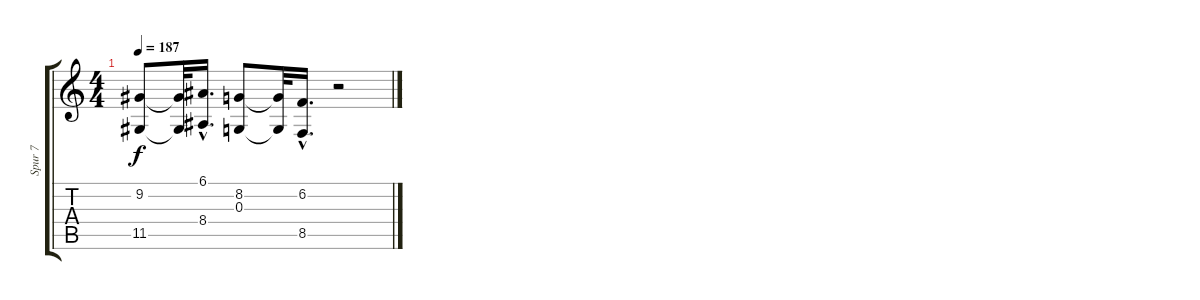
\track ("Spur 7" "Spur 7") {instrument brasssection}
\staff {score tabs}
\tuning (E4 B3 G3 D3 A2 E2) {hide}
\ts (4 4)
\tempo 187
\clef g2
\ks c
(9.2 11.5).8{dy f} (9.2{t} 11.5{t}).32 (6.1{hac} 8.4{hac}).16{d} (8.2 0.3).8 (8.2{t} 0.3{t}).32 (6.2{hac} 8.5{hac}).16{d} r.2
